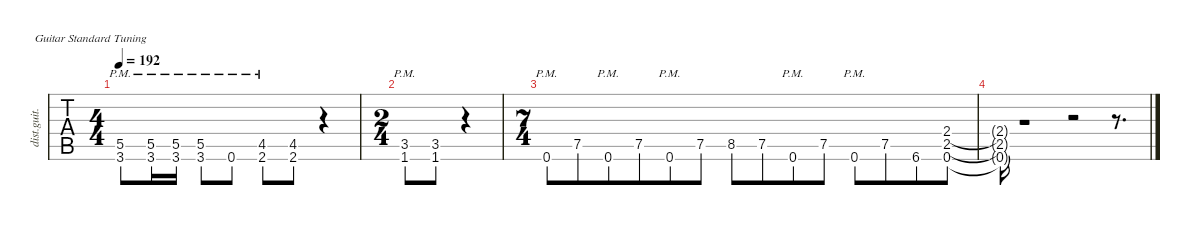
\defaultSystemsLayout 4
\hideDynamics
\bracketExtendMode nobrackets
\otherSystemsTrackNameOrientation horizontal
\track ("Rhythm Guitar (Kirk)" "dist.guit.") {defaultSystemsLayout 4 multiBarRest instrument distortionguitar}
\staff {tabs}
\tuning (E4 B3 G3 D3 A2 E2)
\ts (4 4)
\beaming (8 2 2 2 2)
\tempo 192
\clef g2
\ks c
(3.6{pm} 5.5{pm}).8{dy mf} (3.6{pm} 5.5{pm}).16 (3.6{pm} 5.5{pm}).16 (3.6{pm} 5.5{pm}).8 0.6{pm}.8 (2.6{pm acc #} 4.5{pm acc #}).8 (2.6{acc #} 4.5{acc #}).8 r.4 |
\ts (2 4)
\beaming (8 2 2)
(1.6{pm} 3.5{pm}).8 (1.6 3.5).8 r.4 |
\ts (7 4)
\beaming (8 6 4 4)
0.6{pm}.8 7.5.8 0.6{pm}.8 7.5.8 0.6{pm}.8 7.5.8 8.5.8 7.5.8 0.6{pm}.8 7.5.8 0.6{pm}.8 7.5.8 6.6{acc #}.8 (2.5 0.6 2.4).8 |
(0.6{t} 2.5{t} 2.4{t}).16 r.1 r.2 r.8{d}
